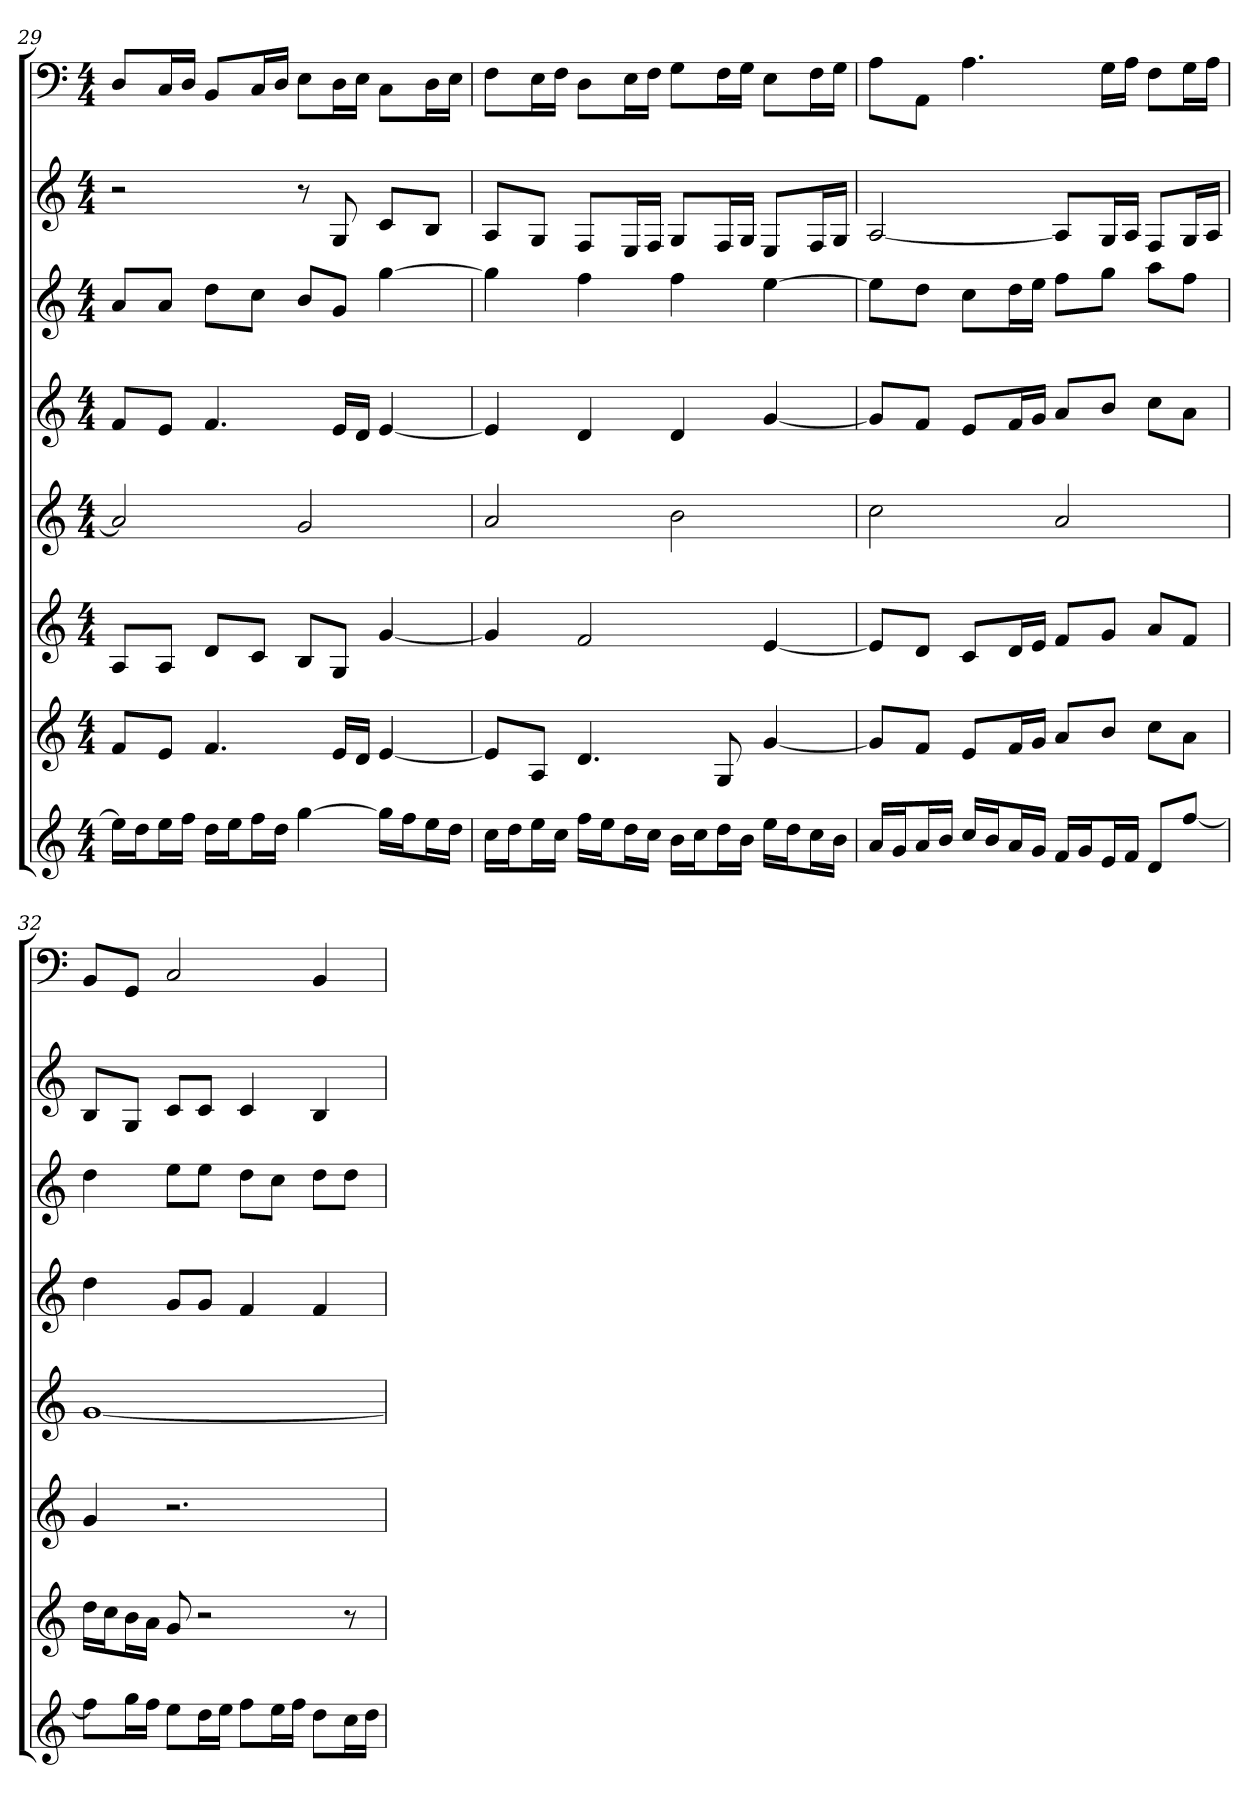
**kern	**kern	**kern	**kern	**kern	**kern	**kern	**kern
*part8	*part7	*part6	*part5	*part4	*part3	*part2	*part1
*staff8	*staff7	*staff6	*staff5	*staff4	*staff3	*staff2	*staff1
*k[]	*k[]	*k[]	*k[]	*k[]	*k[]	*k[]	*k[]
*a:	*a:	*a:	*a:	*a:	*a:	*a:	*a:
*M4/4	*M4/4	*M4/4	*M4/4	*M4/4	*M4/4	*M4/4	*M4/4
=29	=29	=29	=29	=29	=29	=29	=29
16eeLL]	8fL	8AL	2a]	8fL	8aL	2r	8DL
16ddJ	.	.	.	.	.	.	.
16eeL	8eJ	8AJ	.	8eJ	8aJ	.	16CL
16ffJJ	.	.	.	.	.	.	16DJJ
16ddLL	4.f	8dL	.	4.f	8ddL	.	8BBL
16eeJ	.	.	.	.	.	.	.
16ffL	.	8cJ	.	.	8ccJ	.	16CL
16ddJJ	.	.	.	.	.	.	16DJJ
[4gg	.	8BL	2g	.	8bL	8r	8EL
.	16eLL	8GJ	.	16eLL	8gJ	8G	16DL
.	16dJJ	.	.	16dJJ	.	.	16EJJ
16ggLL]	[4e	[4g	.	[4e	[4gg	8cL	8CL
16ffJ	.	.	.	.	.	.	.
16eeL	.	.	.	.	.	8BJ	16DL
16ddJJ	.	.	.	.	.	.	16EJJ
=30	=30	=30	=30	=30	=30	=30	=30
16ccLL	8eL]	4g]	2a	4e]	4gg]	8AL	8FL
16ddJ	.	.	.	.	.	.	.
16eeL	8AJ	.	.	.	.	8GJ	16EL
16ccJJ	.	.	.	.	.	.	16FJJ
16ffLL	4.d	2f	.	4d	4ff	8FL	8DL
16eeJ	.	.	.	.	.	.	.
16ddL	.	.	.	.	.	16EL	16EL
16ccJJ	.	.	.	.	.	16FJJ	16FJJ
16bLL	.	.	2b	4d	4ff	8GL	8GL
16ccJ	.	.	.	.	.	.	.
16ddL	8G	.	.	.	.	16FL	16FL
16bJJ	.	.	.	.	.	16GJJ	16GJJ
16eeLL	[4g	[4e	.	[4g	[4ee	8EL	8EL
16ddJ	.	.	.	.	.	.	.
16ccL	.	.	.	.	.	16FL	16FL
16bJJ	.	.	.	.	.	16GJJ	16GJJ
=31	=31	=31	=31	=31	=31	=31	=31
16aLL	8gL]	8eL]	2cc	8gL]	8eeL]	[2A	8AL
16gJ	.	.	.	.	.	.	.
16aL	8fJ	8dJ	.	8fJ	8ddJ	.	8AAJ
16bJJ	.	.	.	.	.	.	.
16ccLL	8eL	8cL	.	8eL	8ccL	.	4.A
16bJ	.	.	.	.	.	.	.
16aL	16fL	16dL	.	16fL	16ddL	.	.
16gJJ	16gJJ	16eJJ	.	16gJJ	16eeJJ	.	.
16fLL	8aL	8fL	2a	8aL	8ffL	8AL]	.
16gJ	.	.	.	.	.	.	.
16eL	8bJ	8gJ	.	8bJ	8ggJ	16GL	16GLL
16fJJ	.	.	.	.	.	16AJJ	16AJJ
8dL	8ccL	8aL	.	8ccL	8aaL	8FL	8FL
[8ffJ	8aJ	8fJ	.	8aJ	8ffJ	16GL	16GL
.	.	.	.	.	.	16AJJ	16AJJ
=32	=32	=32	=32	=32	=32	=32	=32
8ffL]	16ddLL	4g	[1g	4dd	4dd	8BL	8BBL
.	16ccJ	.	.	.	.	.	.
16ggL	16bL	.	.	.	.	8GJ	8GGJ
16ffJJ	16aJJ	.	.	.	.	.	.
8eeL	8g	2.r	.	8gL	8eeL	8cL	2C
16ddL	2r	.	.	8gJ	8eeJ	8cJ	.
16eeJJ	.	.	.	.	.	.	.
8ffL	.	.	.	4f	8ddL	4c	.
16eeL	.	.	.	.	8ccJ	.	.
16ffJJ	.	.	.	.	.	.	.
8ddL	.	.	.	4f	8ddL	4B	4BB
16ccL	8r	.	.	.	8ddJ	.	.
16ddJJ	.	.	.	.	.	.	.
=	=	=	=	=	=	=	=
*-	*-	*-	*-	*-	*-	*-	*-
